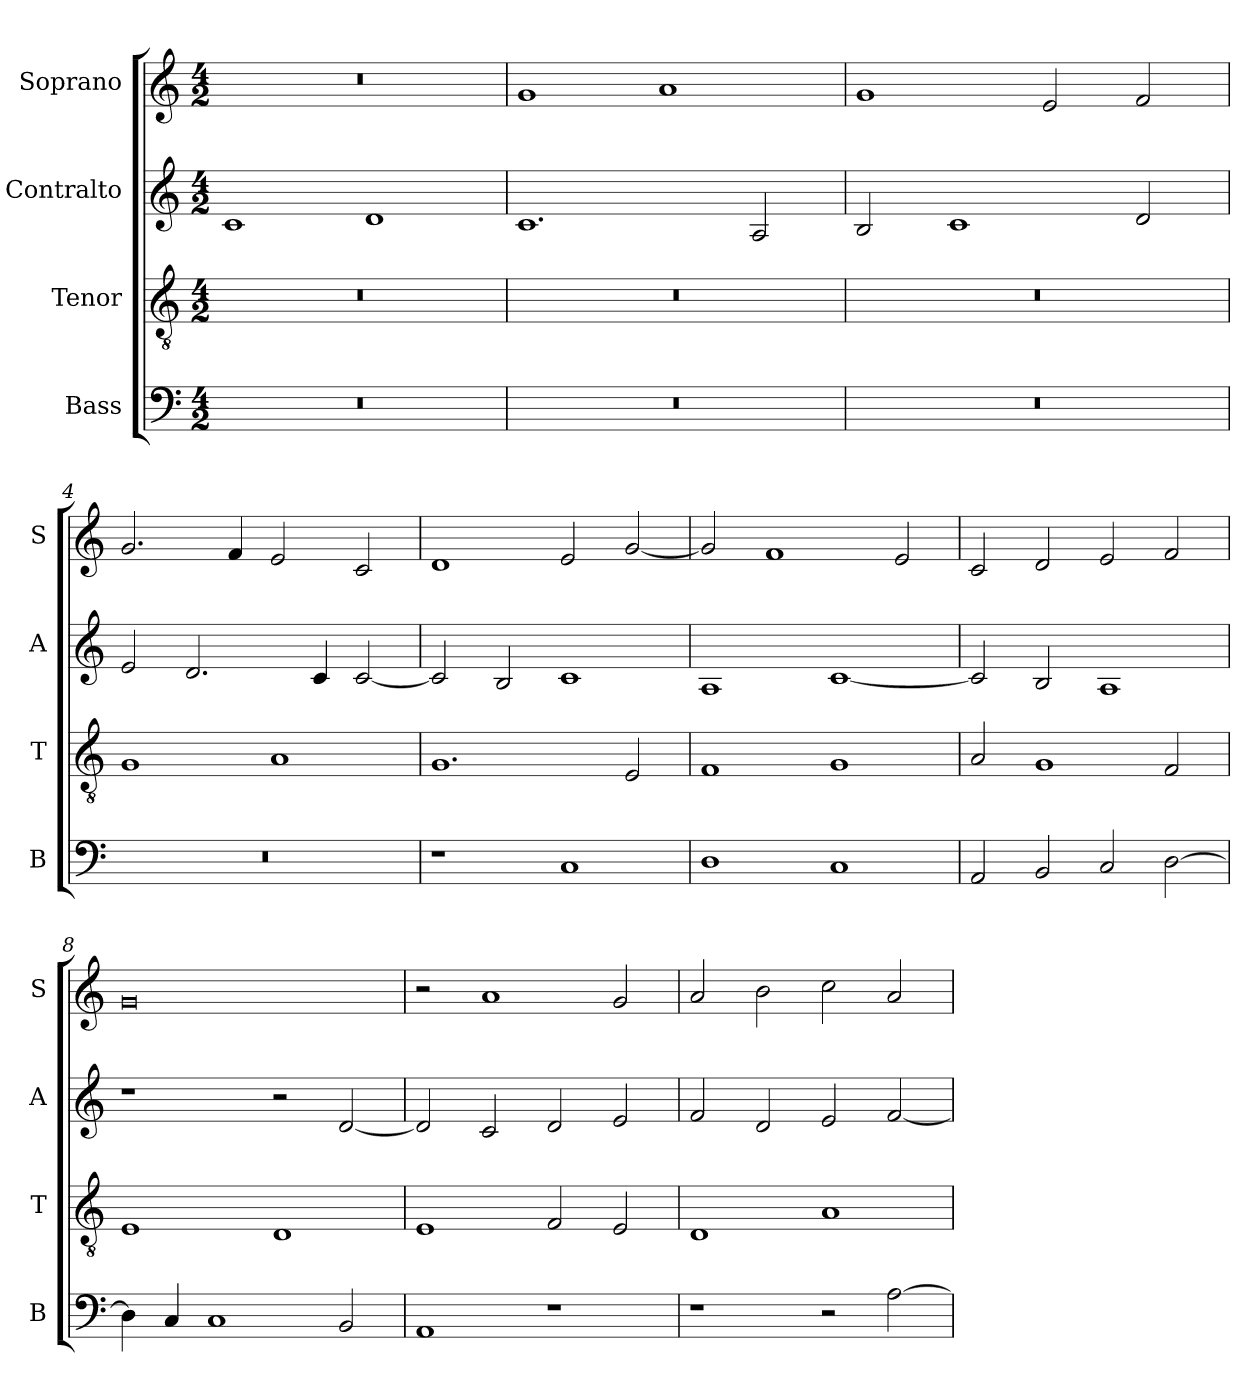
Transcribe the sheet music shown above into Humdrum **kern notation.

**kern	**kern	**kern	**kern
*part4	*part3	*part2	*part1
*staff4	*staff3	*staff2	*staff1
*I"Bass	*I"Tenor	*I"Contralto	*I"Soprano
*I'B	*I'T	*I'A	*I'S
*clefF4	*clefGv2	*clefG2	*clefG2
*k[]	*k[]	*k[]	*k[]
*G:mix	*G:mix	*G:mix	*G:mix
*M4/2	*M4/2	*M4/2	*M4/2
=1	=1	=1	=1
0r	0r	1c	0r
.	.	1d	.
=2	=2	=2	=2
0r	0r	1.c	1g
.	.	.	1a
.	.	2A	.
=3	=3	=3	=3
0r	0r	2B	1g
.	.	1c	.
.	.	.	2e
.	.	2d	2f
=4	=4	=4	=4
0r	1G	2e	2.g
.	.	2.d	.
.	.	.	4f
.	1A	.	2e
.	.	4c	.
.	.	[2c	2c
=5	=5	=5	=5
1r	1.G	2c]	1d
.	.	2B	.
1C	.	1c	2e
.	2E	.	[2g
=6	=6	=6	=6
1D	1F	1A	2g]
.	.	.	1f
1C	1G	[1c	.
.	.	.	2e
=7	=7	=7	=7
2AA	2A	2c]	2c
2BB	1G	2B	2d
2C	.	1A	2e
[2D	2F	.	2f
=8	=8	=8	=8
4D]	1E	1r	0g
4C	.	.	.
1C	.	.	.
.	1D	2r	.
2BB	.	[2d	.
=9	=9	=9	=9
1AA	1E	2d]	2r
.	.	2c	1a
1r	2F	2d	.
.	2E	2e	2g
=10	=10	=10	=10
1r	1D	2f	2a
.	.	2d	2b
2r	1A	2e	2cc
[2A	.	[2f	2a
=	=	=	=
*-	*-	*-	*-
